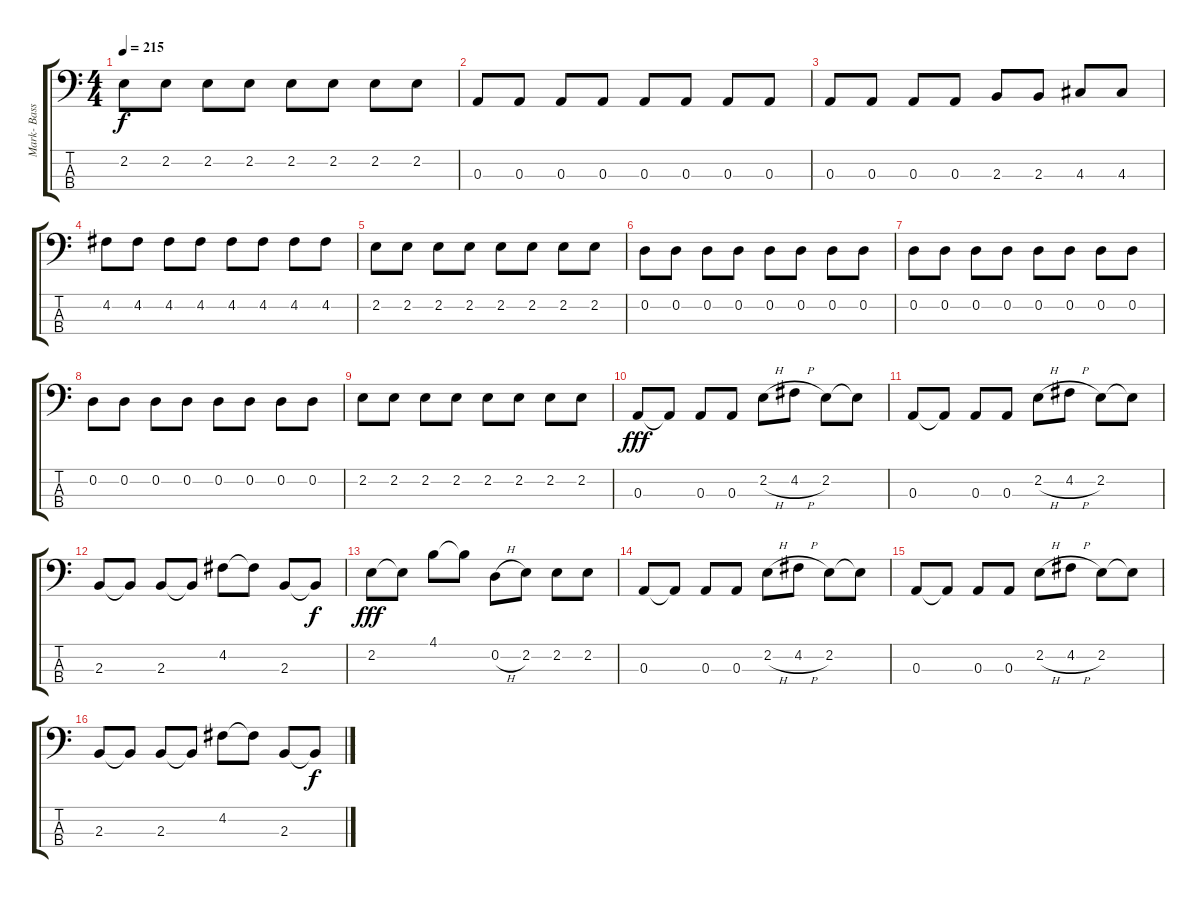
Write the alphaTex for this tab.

\track ("Mark- Bass" "Mark- Bass") {instrument electricbassfinger}
\staff {score tabs}
\tuning (G2 D2 A1 E1) {hide}
\ts (4 4)
\tempo 215
\clef f4
\ks c
2.2.8{dy f} 2.2.8 2.2.8 2.2.8 2.2.8 2.2.8 2.2.8 2.2.8 |
0.3.8 0.3.8 0.3.8 0.3.8 0.3.8 0.3.8 0.3.8 0.3.8 |
0.3.8 0.3.8 0.3.8 0.3.8 2.3.8 2.3.8 4.3.8 4.3.8 |
4.2.8 4.2.8 4.2.8 4.2.8 4.2.8 4.2.8 4.2.8 4.2.8 |
2.2.8 2.2.8 2.2.8 2.2.8 2.2.8 2.2.8 2.2.8 2.2.8 |
0.2.8 0.2.8 0.2.8 0.2.8 0.2.8 0.2.8 0.2.8 0.2.8 |
0.2.8 0.2.8 0.2.8 0.2.8 0.2.8 0.2.8 0.2.8 0.2.8 |
0.2.8 0.2.8 0.2.8 0.2.8 0.2.8 0.2.8 0.2.8 0.2.8 |
2.2.8 2.2.8 2.2.8 2.2.8 2.2.8 2.2.8 2.2.8 2.2.8 |
0.3.8{dy fff} 0.3{t}.8 0.3.8 0.3.8 2.2{h}.8 4.2{h}.8 2.2.8 2.2{t}.8 |
0.3.8 0.3{t}.8 0.3.8 0.3.8 2.2{h}.8 4.2{h}.8 2.2.8 2.2{t}.8 |
2.3.8 2.3{t}.8 2.3.8 2.3{t}.8 4.2.8 4.2{t}.8 2.3.8 2.3{t}.8{dy f} |
2.2.8{dy fff} 2.2{t}.8 4.1.8 4.1{t}.8 0.2{h}.8 2.2.8 2.2.8 2.2.8 |
0.3.8 0.3{t}.8 0.3.8 0.3.8 2.2{h}.8 4.2{h}.8 2.2.8 2.2{t}.8 |
0.3.8 0.3{t}.8 0.3.8 0.3.8 2.2{h}.8 4.2{h}.8 2.2.8 2.2{t}.8 |
2.3.8 2.3{t}.8 2.3.8 2.3{t}.8 4.2.8 4.2{t}.8 2.3.8 2.3{t}.8{dy f}
